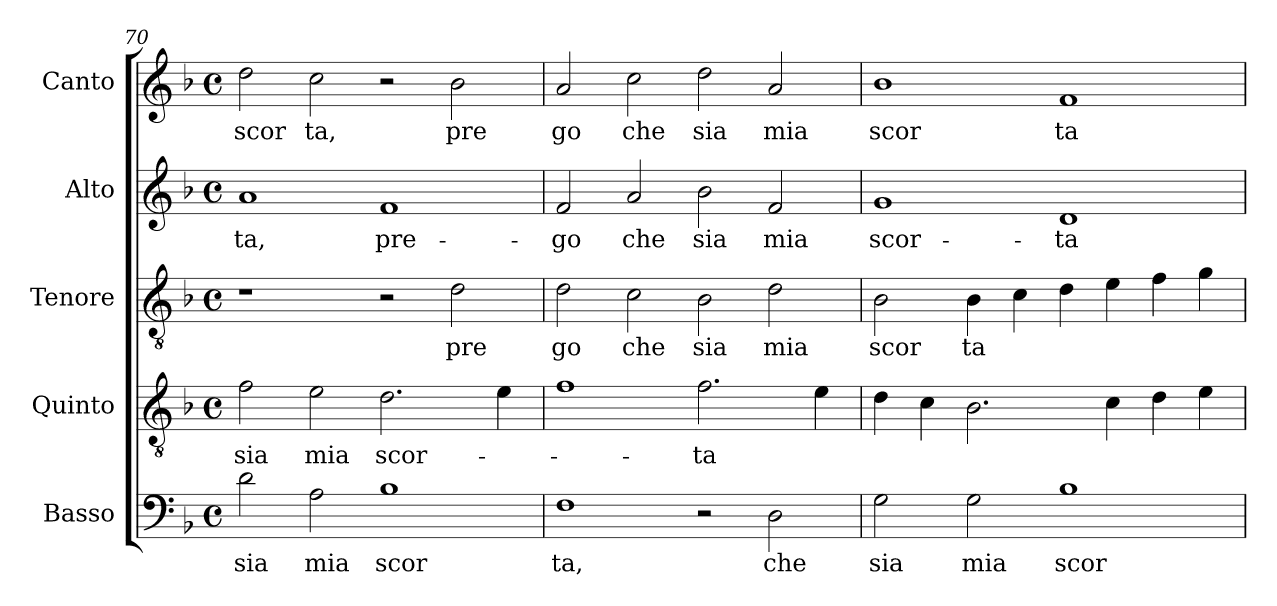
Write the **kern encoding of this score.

**kern	**text	**kern	**text	**kern	**text	**kern	**text	**kern	**text
*part5	*part5	*part4	*part4	*part3	*part3	*part2	*part2	*part1	*part1
*staff5	*staff5	*staff4	*staff4	*staff3	*staff3	*staff2	*staff2	*staff1	*staff1
*I"Basso	*	*I"Quinto	*	*I"Tenore	*	*I"Alto	*	*I"Canto	*
!!LO:PB:g=z
*clefF4	*	*clefGv2	*	*clefGv2	*	*clefG2	*	*clefG2	*
*k[b-]	*	*k[b-]	*	*k[b-]	*	*k[b-]	*	*k[b-]	*
*F:	*	*F:	*	*F:	*	*F:	*	*F:	*
*M4/4	*	*M4/4	*	*M4/4	*	*M4/4	*	*M4/4	*
*met(c)	*	*met(c)	*	*met(c)	*	*met(c)	*	*met(c)	*
=70	=70	=70	=70	=70	=70	=70	=70	=70	=70
!	!LO:LY:b:cj	!	!LO:LY:b:cj	!	!	!	!LO:LY:b:cj	!	!LO:LY:b:cj
2d\	sia	2f\	sia	1r	.	1a	ta,	2dd\	scor
!	!LO:LY:b:cj	!	!LO:LY:b:cj	!	!	!	!	!	!LO:LY:b:cj
2A\	mia	2e\	mia	.	.	.	.	2cc\	ta,
!	!LO:LY:b:cj	!	!LO:LY:b	!	!	!	!LO:LY:b:cj	!	!
1B-	scor	2.d\	scor-	2r	.	1f	pre-	2r	.
!	!	!	!	!	!LO:LY:b:cj	!	!	!	!LO:LY:b:cj
.	.	.	.	2d\	pre	.	.	2b-\	pre
.	.	4e\	.	.	.	.	.	.	.
=71	=71	=71	=71	=71	=71	=71	=71	=71	=71
!	!LO:LY:b:cj	!	!	!	!LO:LY:b:cj	!	!LO:LY:b:cj	!	!LO:LY:b:cj
1F	ta,	1f	.	2d\	go	2f/	-go	2a/	go
!	!	!	!	!	!LO:LY:b:cj	!	!LO:LY:b:cj	!	!LO:LY:b:cj
.	.	.	.	2c\	che	2a/	che	2cc\	che
!	!	!	!LO:LY:b:cj	!	!LO:LY:b:cj	!	!LO:LY:b:cj	!	!LO:LY:b:cj
2r	.	2.f\	-ta	2B-\	sia	2b-\	sia	2dd\	sia
!	!LO:LY:b:cj	!	!	!	!LO:LY:b:cj	!	!LO:LY:b:cj	!	!LO:LY:b:cj
2D\	che	.	.	2d\	mia	2f/	mia	2a/	mia
.	.	4e\	.	.	.	.	.	.	.
=72	=72	=72	=72	=72	=72	=72	=72	=72	=72
!	!LO:LY:b:cj	!	!	!	!LO:LY:b:cj	!	!LO:LY:b:cj	!	!LO:LY:b:cj
2G\	sia	4d\	.	2B-\	scor	1g	scor-	1b-	scor
.	.	4c\	.	.	.	.	.	.	.
!	!LO:LY:b:cj	!	!	!	!LO:LY:b:cj	!	!	!	!
2G\	mia	2.B-\	.	4B-\	ta	.	.	.	.
.	.	.	.	4c\	.	.	.	.	.
!	!LO:LY:b:cj	!	!	!	!	!	!LO:LY:b:cj	!	!LO:LY:b:cj
1B-	scor	.	.	4d\	.	1d	-ta	1f	ta
.	.	4c\	.	4e\	.	.	.	.	.
.	.	4d\	.	4f\	.	.	.	.	.
.	.	4e\	.	4g\	.	.	.	.	.
=	=	=	=	=	=	=	=	=	=
*-	*-	*-	*-	*-	*-	*-	*-	*-	*-
